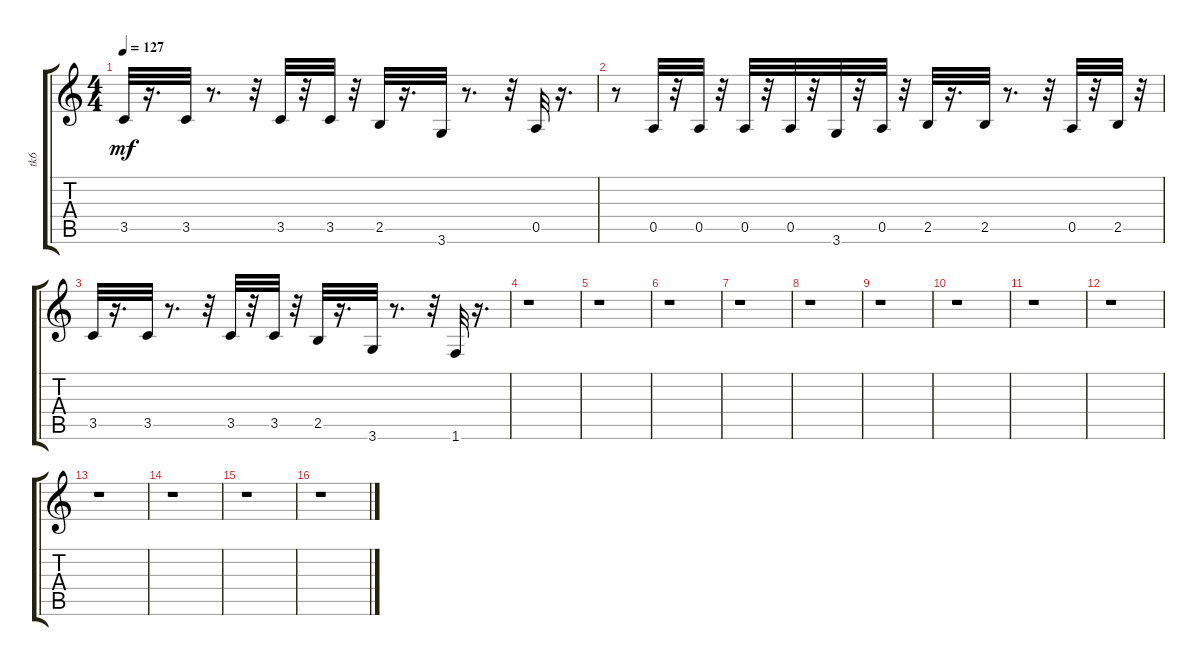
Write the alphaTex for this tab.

\track ("tk6" "tk6") {instrument electricguitarmuted}
\staff {score tabs}
\tuning (E4 B3 G3 D3 A2 E2) {hide}
\ts (4 4)
\tempo 127
\clef g2
\ks c
3.5.32{dy mf} r.16{d} 3.5.32 r.8{d} r.32 3.5.32 r.32 3.5.32 r.32 2.5.32 r.16{d} 3.6.32 r.8{d} r.32 0.5.32 r.16{d} |
r.8 0.5.32 r.32 0.5.32 r.32 0.5.32 r.32 0.5.32 r.32 3.6.32 r.32 0.5.32 r.32 2.5.32 r.16{d} 2.5.32 r.8{d} r.32 0.5.32 r.32 2.5.32 r.32 |
3.5.32 r.16{d} 3.5.32 r.8{d} r.32 3.5.32 r.32 3.5.32 r.32 2.5.32 r.16{d} 3.6.32 r.8{d} r.32 1.6.32 r.16{d} |
r.1 |
r.1 |
r.1 |
r.1 |
r.1 |
r.1 |
r.1 |
r.1 |
r.1 |
r.1 |
r.1 |
r.1 |
r.1
